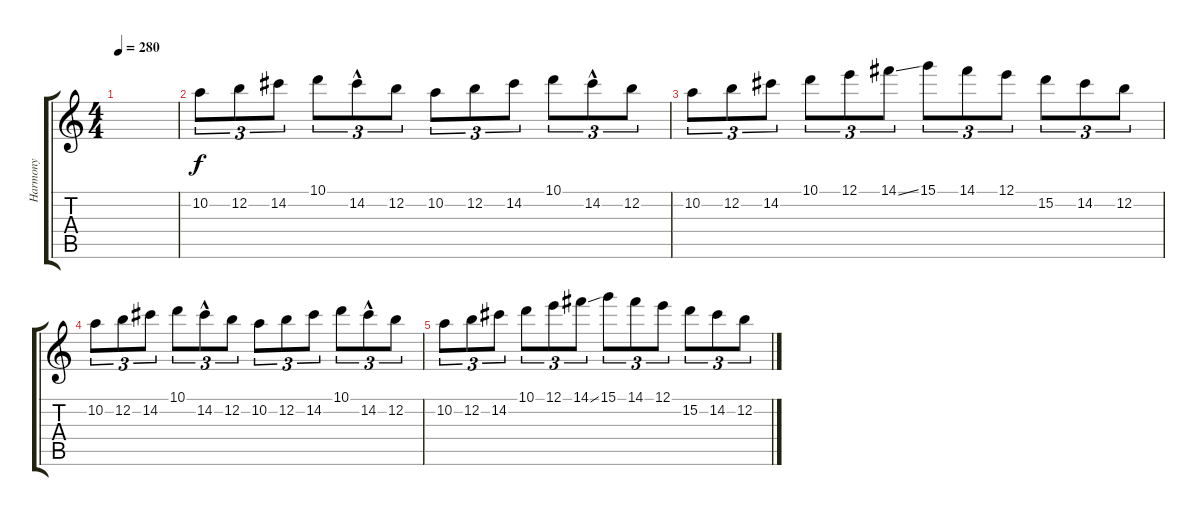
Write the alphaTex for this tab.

\track ("Harmony" "Harmony") {instrument distortionguitar}
\staff {score tabs}
\tuning (E4 B3 G3 D3 A2 E2) {hide}
\ts (4 4)
\tempo 280
\clef g2
\ks c
|
10.2.8{tu (3 2)} 12.2.8{tu (3 2)} 14.2.8{tu (3 2)} 10.1.8{tu (3 2)} 14.2{hac}.8{tu (3 2)} 12.2.8{tu (3 2)} 10.2.8{tu (3 2)} 12.2.8{tu (3 2)} 14.2.8{tu (3 2)} 10.1.8{tu (3 2)} 14.2{hac}.8{tu (3 2)} 12.2.8{tu (3 2)} |
10.2.8{tu (3 2)} 12.2.8{tu (3 2)} 14.2.8{tu (3 2)} 10.1.8{tu (3 2)} 12.1.8{tu (3 2)} 14.1{ss}.8{tu (3 2)} 15.1.8{tu (3 2)} 14.1.8{tu (3 2)} 12.1.8{tu (3 2)} 15.2.8{tu (3 2)} 14.2.8{tu (3 2)} 12.2.8{tu (3 2)} |
10.2.8{tu (3 2)} 12.2.8{tu (3 2)} 14.2.8{tu (3 2)} 10.1.8{tu (3 2)} 14.2{hac}.8{tu (3 2)} 12.2.8{tu (3 2)} 10.2.8{tu (3 2)} 12.2.8{tu (3 2)} 14.2.8{tu (3 2)} 10.1.8{tu (3 2)} 14.2{hac}.8{tu (3 2)} 12.2.8{tu (3 2)} |
10.2.8{tu (3 2)} 12.2.8{tu (3 2)} 14.2.8{tu (3 2)} 10.1.8{tu (3 2)} 12.1.8{tu (3 2)} 14.1{ss}.8{tu (3 2)} 15.1.8{tu (3 2)} 14.1.8{tu (3 2)} 12.1.8{tu (3 2)} 15.2.8{tu (3 2)} 14.2.8{tu (3 2)} 12.2.8{tu (3 2)}
